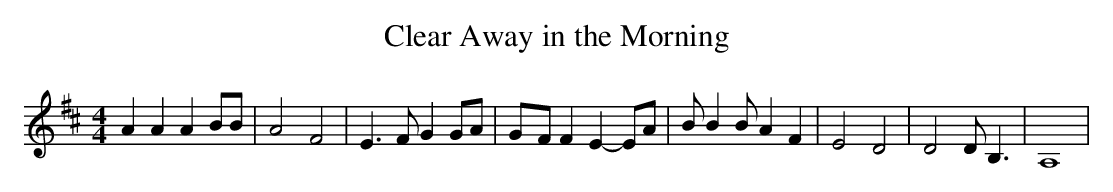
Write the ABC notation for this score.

X:1
T:Clear Away in the Morning
M:4/4
L:1/8
K:D
 A2 A2 A2 BB| A4 F4| E3 F G2 GA|G-F F2 E2- EA| B B2 B A2 F2| E4 D4|\
 D4 D B,3| A,8|
